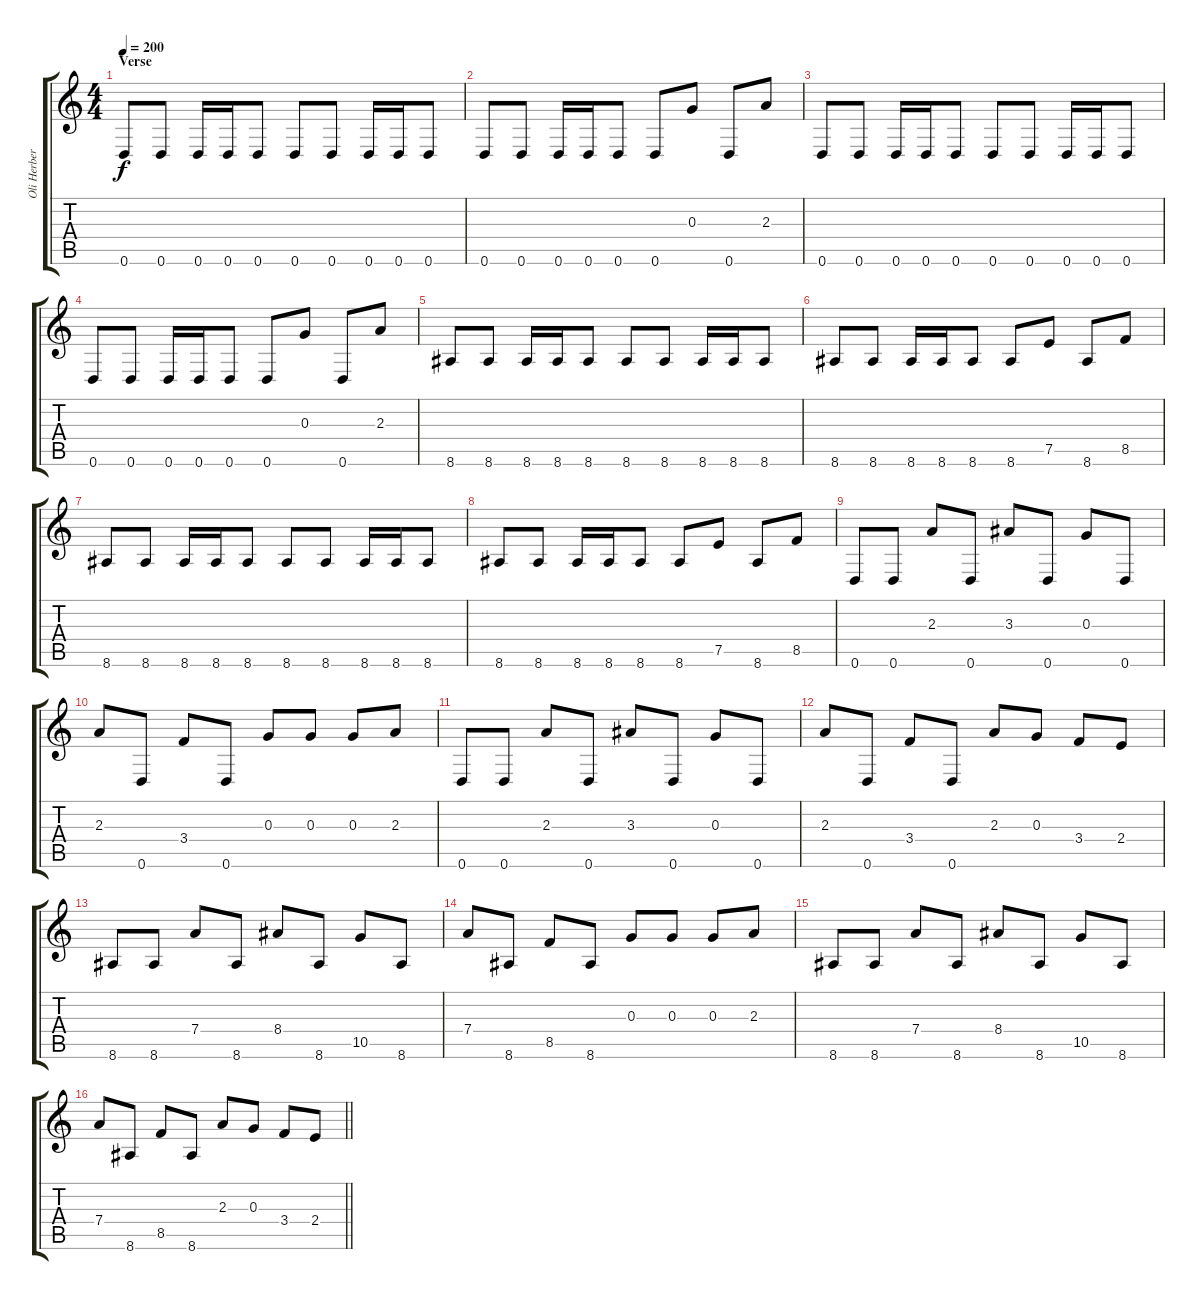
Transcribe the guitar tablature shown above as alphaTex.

\track ("Oli Herbert" "Oli Herber") {instrument distortionguitar}
\staff {score tabs}
\tuning (E4 B3 G3 D3 A2 D2) {hide}
\ts (4 4)
\section ("" "Verse")
\tempo 200
\clef g2
\ks c
0.6.8{dy f} 0.6.8 0.6.16 0.6.16 0.6.8 0.6.8 0.6.8 0.6.16 0.6.16 0.6.8 |
0.6.8 0.6.8 0.6.16 0.6.16 0.6.8 0.6.8 0.3.8 0.6.8 2.3.8 |
0.6.8 0.6.8 0.6.16 0.6.16 0.6.8 0.6.8 0.6.8 0.6.16 0.6.16 0.6.8 |
0.6.8 0.6.8 0.6.16 0.6.16 0.6.8 0.6.8 0.3.8 0.6.8 2.3.8 |
8.6.8 8.6.8 8.6.16 8.6.16 8.6.8 8.6.8 8.6.8 8.6.16 8.6.16 8.6.8 |
8.6.8 8.6.8 8.6.16 8.6.16 8.6.8 8.6.8 7.5.8 8.6.8 8.5.8 |
8.6.8 8.6.8 8.6.16 8.6.16 8.6.8 8.6.8 8.6.8 8.6.16 8.6.16 8.6.8 |
8.6.8 8.6.8 8.6.16 8.6.16 8.6.8 8.6.8 7.5.8 8.6.8 8.5.8 |
0.6.8 0.6.8 2.3.8 0.6.8 3.3.8 0.6.8 0.3.8 0.6.8 |
2.3.8 0.6.8 3.4.8 0.6.8 0.3.8 0.3.8 0.3.8 2.3.8 |
0.6.8 0.6.8 2.3.8 0.6.8 3.3.8 0.6.8 0.3.8 0.6.8 |
2.3.8 0.6.8 3.4.8 0.6.8 2.3.8 0.3.8 3.4.8 2.4.8 |
8.6.8 8.6.8 7.4.8 8.6.8 8.4.8 8.6.8 10.5.8 8.6.8 |
7.4.8 8.6.8 8.5.8 8.6.8 0.3.8 0.3.8 0.3.8 2.3.8 |
8.6.8 8.6.8 7.4.8 8.6.8 8.4.8 8.6.8 10.5.8 8.6.8 |
\barLineRight lightlight
7.4.8 8.6.8 8.5.8 8.6.8 2.3.8 0.3.8 3.4.8 2.4.8
